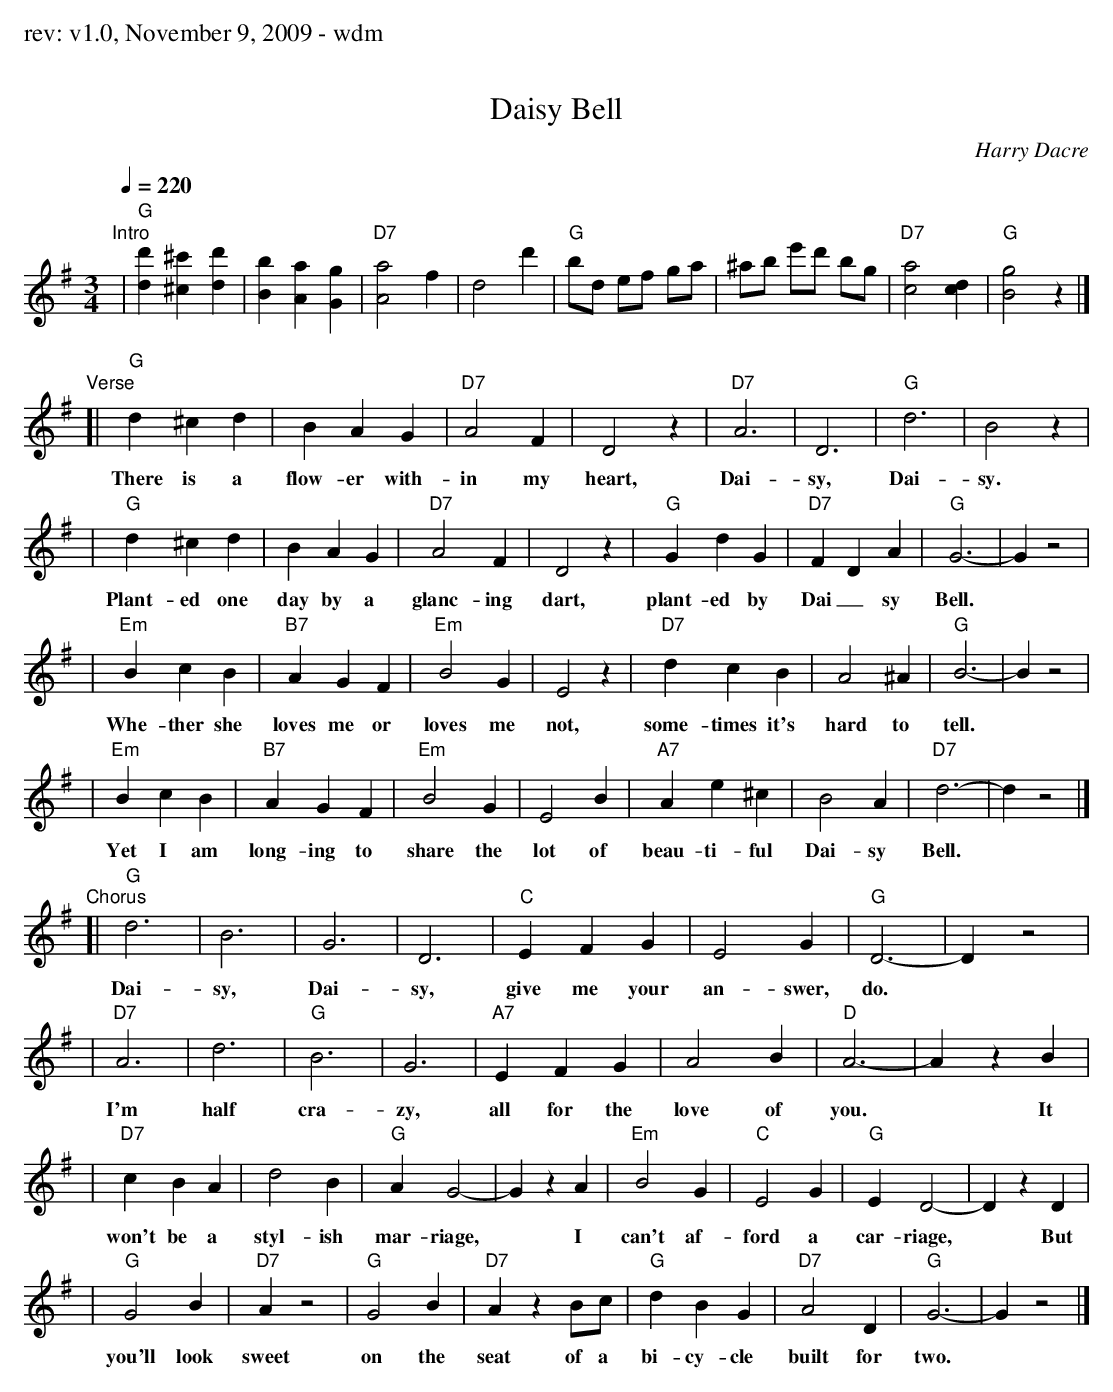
X:1
T: Daisy Bell
C: Harry Dacre
M: 3/4
L: 1/8
Q:1/4=220
K: G
"Intro"\
| "G"[d2d'2] [^c2^c'2] [d2d'2] | [B2b2] [A2a2] [G2g2] | "D7"[A4a4] f2 | d4 d'2 \
| "G"bd ef ga | ^ab e'd' bg | "D7"[a4c4] [d2c2] | "G"[g4B4] z2 |]
"Verse"\
[| "G"d2 ^c2 d2 | B2 A2 G2 | "D7"A4 F2 | D4 z2 | "D7"A6 | D6 | "G"d6 | B4 z2 |
w: There is a flow-er with-in my heart, Dai-sy, Dai-sy.
| "G"d2 ^c2 d2 | B2 A2 G2 | "D7"A4 F2 | D4 z2 | "G"G2 d2 G2 | "D7"F2 D2 A2 | "G"G6- | G2 z4 |
w: Plant-ed one day by a glanc-ing dart, plant-ed by Dai_sy Bell.
| "Em"B2 c2 B2 | "B7"A2 G2 F2 | "Em"B4 G2 | E4 z2 | "D7"d2 c2 B2 | A4 ^A2 | "G"B6- | B2 z4 |
w: Whe-ther she loves me or loves me not, some-times it's hard to tell.
| "Em"B2 c2 B2 | "B7"A2 G2 F2 | "Em"B4 G2 | E4 B2 | "A7"A2 e2 ^c2 | B4 A2 | "D7"d6- | d2 z4 |]
w: Yet I am long-ing to share the lot of beau-ti-ful Dai-sy Bell.
"Chorus"\
[| "G"d6 | B6 | G6 | D6 | "C"E2 F2 G2 | E4 G2 | "G"D6- | D2 z4 |
w: Dai-sy, Dai-sy, give me your an-swer, do.
| "D7"A6 | d6 | "G"B6 | G6 | "A7"E2 F2 G2 | A4 B2 | "D"A6- | A2 z2 B2 |
w: I'm half cra-zy, all for the love of you.* It
| "D7"c2 B2 A2 | d4 B2 | "G"A2 G4- | G2 z2 A2 | "Em"B4 G2 | "C"E4 G2 | "G"E2 D4- | D2 z2 D2 |
w: won't be a styl-ish mar-riage,* I can't af-ford a car-riage,* But
| "G"G4 B2 | "D7"A2 z4 | "G"G4 B2 | "D7"A2 z2 Bc | "G"d2 B2 G2 | "D7"A4 D2 | "G"G6- | G2 z4 |]
w: you'll look sweet on the seat of a bi-cy-cle built for two.
